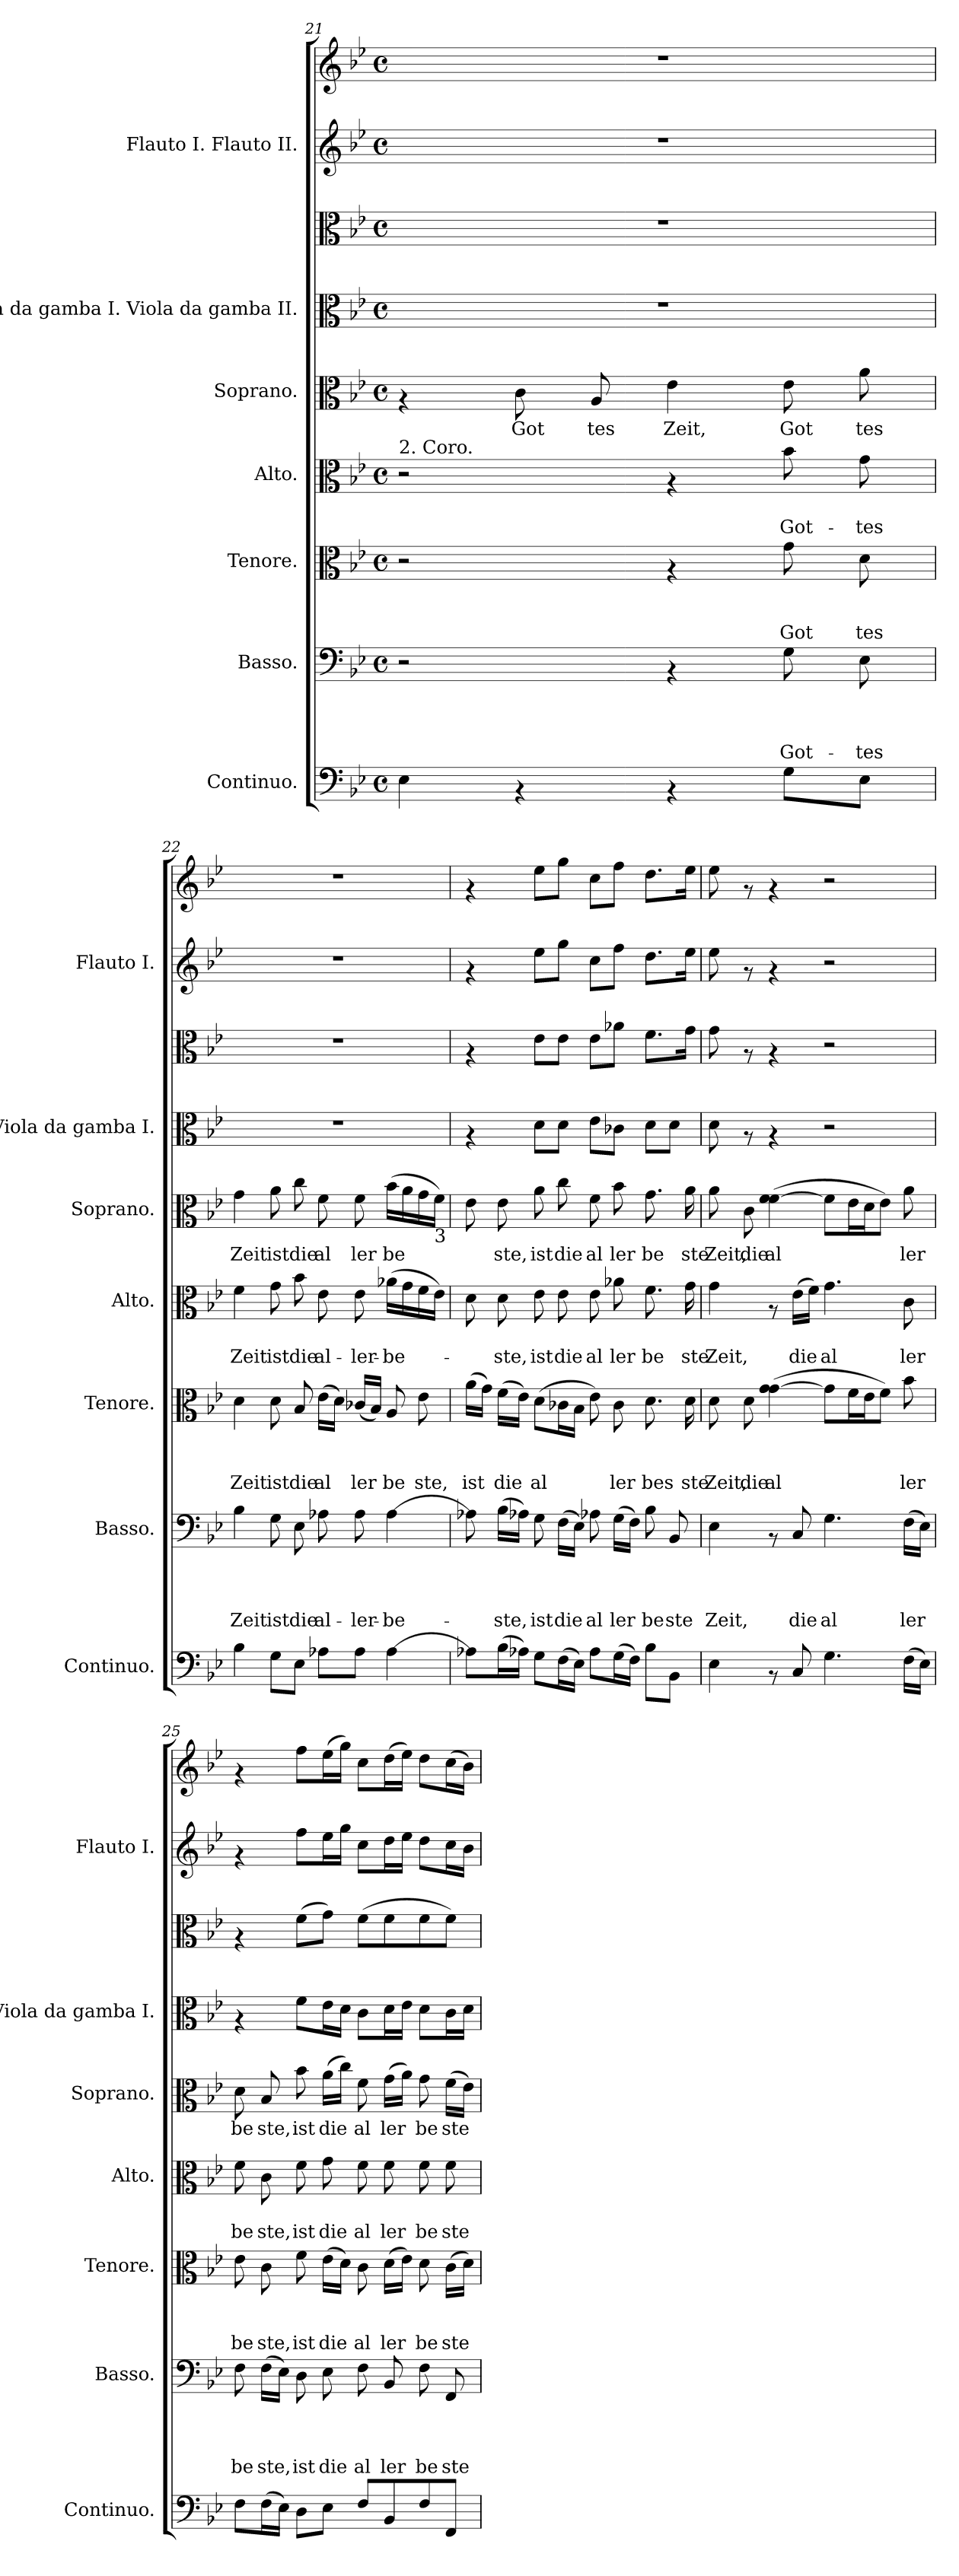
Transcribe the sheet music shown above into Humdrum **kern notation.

**kern	**kern	**text	**text	**text	**text	**kern	**text	**text	**text	**kern	**text	**text	**kern	**text	**kern	**kern	**kern	**kern
*part7	*part6	*part6	*part6	*part6	*part6	*part5	*part5	*part5	*part5	*part4	*part4	*part4	*part3	*part3	*part2	*part2	*part1	*part1
*staff9	*staff8	*staff8	*staff8	*staff8	*staff8	*staff7	*staff7	*staff7	*staff7	*staff6	*staff6	*staff6	*staff5	*staff5	*staff4	*staff3	*staff2	*staff1
*I"Continuo.	*I"Basso.	*	*	*	*	*I"Tenore.	*	*	*	*I"Alto.	*	*	*I"Soprano.	*	*I"Viola da gamba I. Viola da gamba II.	*	*I"Flauto I. Flauto II.	*
*I'Continuo.	*I'Basso.	*	*	*	*	*I'Tenore.	*	*	*	*I'Alto.	*	*	*I'Soprano.	*	*I'Viola da gamba I.	*	*I'Flauto I.	*
!!LO:PB:g=z
*clefF4	*clefF4	*	*	*	*	*clefC3	*	*	*	*clefC3	*	*	*clefC3	*	*clefC3	*clefC3	*clefG2	*clefG2
*k[b-e-]	*k[b-e-]	*	*	*	*	*k[b-e-]	*	*	*	*k[b-e-]	*	*	*k[b-e-]	*	*k[b-e-]	*k[b-e-]	*k[b-e-]	*k[b-e-]
*B-:	*B-:	*	*	*	*	*B-:	*	*	*	*B-:	*	*	*B-:	*	*B-:	*B-:	*B-:	*B-:
*M4/4	*M4/4	*	*	*	*	*M4/4	*	*	*	*M4/4	*	*	*M4/4	*	*M4/4	*M4/4	*M4/4	*M4/4
*met(c)	*met(c)	*	*	*	*	*met(c)	*	*	*	*met(c)	*	*	*met(c)	*	*met(c)	*met(c)	*met(c)	*met(c)
=21	=21	=21	=21	=21	=21	=21	=21	=21	=21	=21	=21	=21	=21	=21	=21	=21	=21	=21
!	!	!	!	!	!	!	!	!	!	!LO:TX:a:t=2. Coro.	!	!	!	!	!	!	!	!
4E-\	2r	.	.	.	.	2r	.	.	.	2r	.	.	4rG	.	1r	1r	1r	1r
!	!	!	!	!	!	!	!	!	!	!	!	!	!	!LO:LY:b	!	!	!	!
4rAA	.	.	.	.	.	.	.	.	.	.	.	.	8c\	Got	.	.	.	.
!	!	!	!	!	!	!	!	!	!	!	!	!	!	!LO:LY:b	!	!	!	!
.	.	.	.	.	.	.	.	.	.	.	.	.	8A/	tes	.	.	.	.
!	!	!	!	!	!	!	!	!	!	!	!	!	!	!LO:LY:b	!	!	!	!
4rAA	4rAA	.	.	.	.	4rG	.	.	.	4rG	.	.	4e-\	Zeit,	.	.	.	.
!	!	!	!	!	!LO:LY:b	!	!	!	!LO:LY:b	!	!	!LO:LY:b	!	!LO:LY:b	!	!	!	!
8G\L	8G\	.	.	.	Got-	8g\	.	.	Got	8b-\	.	Got-	8e-\	Got	.	.	.	.
!	!	!	!	!	!LO:LY:b	!	!	!	!LO:LY:b	!	!	!LO:LY:b	!	!LO:LY:b	!	!	!	!
8E-\J	8E-\	.	.	.	-tes	8d\	.	.	tes	8g\	.	-tes	8a\	tes	.	.	.	.
=22	=22	=22	=22	=22	=22	=22	=22	=22	=22	=22	=22	=22	=22	=22	=22	=22	=22	=22
!	!	!	!	!	!LO:LY:b	!	!	!	!LO:LY:b	!	!	!LO:LY:b	!	!LO:LY:b	!	!	!	!
4B-\	4B-\	.	.	.	Zeit	4d\	.	.	Zeit	4f\	.	Zeit	4g\	Zeit	1r	1r	1r	1r
!	!	!	!	!	!LO:LY:b	!	!	!	!LO:LY:b	!	!	!LO:LY:b	!	!LO:LY:b	!	!	!	!
8G\L	8G\	.	.	.	ist	8d\	.	.	ist	8g\	.	ist	8a\	ist	.	.	.	.
!	!	!	!	!	!LO:LY:b	!	!	!	!LO:LY:b	!	!	!LO:LY:b	!	!LO:LY:b	!	!	!	!
8E-\J	8E-\	.	.	.	die	8B-/	.	.	die	8b-\	.	die	8cc\	die	.	.	.	.
!	!	!	!	!	!LO:LY:b	!	!	!	!LO:LY:b	!	!	!LO:LY:b	!	!LO:LY:b	!	!	!	!
8A-X\L	8A-X\	.	.	.	al-	(>16e-\LL	.	.	al	8e-\	.	al-	8f\	al	.	.	.	.
.	.	.	.	.	.	16d\JJ)	.	.	.	.	.	.	.	.	.	.	.	.
!	!	!	!	!	!LO:LY:b	!	!	!	!LO:LY:b	!	!	!LO:LY:b	!	!LO:LY:b	!	!	!	!
8A-\J	8A-\	.	.	.	-ler-	(<16c-X/LL	.	.	ler	8e-\	.	-ler-	8f\	ler	.	.	.	.
.	.	.	.	.	.	16B-/JJ)	.	.	.	.	.	.	.	.	.	.	.	.
!	!	!	!	!	!LO:LY:b	!	!	!	!LO:LY:b	!	!	!LO:LY:b	!	!LO:LY:b	!	!	!	!
[>4A-\	[>4A-\	.	.	.	-be-	8A/	.	.	be	(>16a-X\LL	.	-be-	(>16b-\LL	be	.	.	.	.
.	.	.	.	.	.	.	.	.	.	16g\	.	.	16a\	.	.	.	.	.
!	!	!	!	!	!	!	!	!	!LO:LY:b	!	!	!	!	!	!	!	!	!
.	.	.	.	.	.	8e-\	.	.	ste,	16f\	.	.	16g\	.	.	.	.	.
!	!	!	!	!	!	!	!	!	!	!	!	!	!LO:TX:b:t=3	!	!	!	!	!
.	.	.	.	.	.	.	.	.	.	16e-\JJ)	.	.	16f\JJ)	.	.	.	.	.
!!LO:LB:g=z
=23	=23	=23	=23	=23	=23	=23	=23	=23	=23	=23	=23	=23	=23	=23	=23	=23	=23	=23
!	!	!	!	!	!	!	!	!	!LO:LY:b	!	!	!	!	!	!	!	!	!
8A-X\L]	8A-X\]	.	.	.	.	(>16a\LL	.	.	ist	8d\	.	.	8e-\	.	4rG	4rG	4rf	4rf
.	.	.	.	.	.	16g\JJ)	.	.	.	.	.	.	.	.	.	.	.	.
!	!	!	!	!	!LO:LY:b	!	!	!	!LO:LY:b	!	!	!LO:LY:b	!	!LO:LY:b	!	!	!	!
(>16B-\L	(>16B-\LL	.	.	.	-ste,	(>16f\LL	.	.	die	8d\	.	-ste,	8e-\	ste,	.	.	.	.
16A-X\JJ)	16A-X\JJ)	.	.	.	.	16e-\JJ)	.	.	.	.	.	.	.	.	.	.	.	.
!	!	!	!	!	!LO:LY:b	!	!	!	!LO:LY:b	!	!	!LO:LY:b	!	!LO:LY:b	!	!	!	!
8G\L	8G\	.	.	.	ist	(>8d\L	.	.	al	8e-\	.	ist	8a\	ist	8d\L	8e-\L	8ee-\L	8ee-\L
!	!	!	!	!	!LO:LY:b	!	!	!	!	!	!	!LO:LY:b	!	!LO:LY:b	!	!	!	!
(>16F\L	(>16F\LL	.	.	.	die	16c-X\L	.	.	.	8e-\	.	die	8cc\	die	8d\J	8e-\J	8gg\J	8gg\J
16E-\JJ)	16E-\JJ)	.	.	.	.	16B-\JJ	.	.	.	.	.	.	.	.	.	.	.	.
!	!	!	!	!	!LO:LY:b	!	!	!	!	!	!	!LO:LY:b	!	!LO:LY:b	!	!	!	!
8A-\L	8A-X\	.	.	.	al	8e-\)	.	.	.	8e-\	.	al	8f\	al	8e-\L	8e-\L	8cc\L	8cc\L
!	!	!	!	!	!LO:LY:b	!	!	!	!LO:LY:b	!	!	!LO:LY:b	!	!LO:LY:b	!	!	!	!
(>16G\L	(>16G\LL	.	.	.	ler	8c-\	.	.	ler	8a-X\	.	ler	8b-\	ler	8c-X\J	8a-X\J	8ff\J	8ff\J
16F\JJ)	16F\JJ)	.	.	.	.	.	.	.	.	.	.	.	.	.	.	.	.	.
!	!	!	!	!	!LO:LY:b	!	!	!	!LO:LY:b	!	!	!LO:LY:b	!	!LO:LY:b	!	!	!	!
8B-\L	8B-\	.	.	.	be	8.d\	.	.	bes	8.f\	.	be	8.g\	be	8d\L	8.f\L	8.dd\L	8.dd\L
!	!	!	!	!	!LO:LY:b	!	!	!	!	!	!	!	!	!	!	!	!	!
8BB-\J	8BB-/	.	.	.	ste	.	.	.	.	.	.	.	.	.	8d\J	.	.	.
!	!	!	!	!	!	!	!	!	!LO:LY:b	!	!	!LO:LY:b	!	!LO:LY:b	!	!	!	!
.	.	.	.	.	.	16d\	.	.	ste	16g\	.	ste	16a\	ste	.	16g\Jk	16ee-\Jk	16ee-\Jk
=24	=24	=24	=24	=24	=24	=24	=24	=24	=24	=24	=24	=24	=24	=24	=24	=24	=24	=24
!	!	!	!	!	!LO:LY:b	!	!	!	!LO:LY:b	!	!	!LO:LY:b	!	!LO:LY:b	!	!	!	!
4E-\	4E-\	.	.	.	Zeit,	8d\	.	.	Zeit,	4g\	.	Zeit,	8a\	Zeit,	8d\	8g\	8ee-\	8ee-\
!	!	!	!	!	!	!	!	!	!LO:LY:b	!	!	!	!	!LO:LY:b	!	!	!	!
.	.	.	.	.	.	8d\	.	.	die	.	.	.	8c\	die	8rG	8rG	8rf	8rf
!	!	!	!	!	!	!	!	!	!LO:LY:b	!	!	!	!	!LO:LY:b	!	!	!	!
8rAA	8rAA	.	.	.	.	(>4g\ [>4g\	.	.	al	8rG	.	.	(>4f\ [>4f\	al	4rG	4rG	4rf	4rf
!	!	!	!	!	!LO:LY:b	!	!	!	!	!	!	!LO:LY:b	!	!	!	!	!	!
8C/	8C/	.	.	.	die	.	.	.	.	(>16e-\LL	.	die	.	.	.	.	.	.
.	.	.	.	.	.	.	.	.	.	16f\JJ)	.	.	.	.	.	.	.	.
!	!	!	!	!	!LO:LY:b	!	!	!	!	!	!	!LO:LY:b	!	!	!	!	!	!
4.G\	4.G\	.	.	.	al	8g\L]	.	.	.	4.g\	.	al	8f\L]	.	2r	2r	2r	2r
.	.	.	.	.	.	16f\L	.	.	.	.	.	.	16e-\L	.	.	.	.	.
.	.	.	.	.	.	16e-\J	.	.	.	.	.	.	16d\J	.	.	.	.	.
.	.	.	.	.	.	8f\J)	.	.	.	.	.	.	8e-\J)	.	.	.	.	.
!	!	!	!	!	!LO:LY:b	!	!	!	!LO:LY:b	!	!	!LO:LY:b	!	!LO:LY:b	!	!	!	!
(>16F\LL	(>16F\LL	.	.	.	ler	8b-\	.	.	ler	8c\	.	ler	8a\	ler	.	.	.	.
16E-\JJ)	16E-\JJ)	.	.	.	.	.	.	.	.	.	.	.	.	.	.	.	.	.
=25	=25	=25	=25	=25	=25	=25	=25	=25	=25	=25	=25	=25	=25	=25	=25	=25	=25	=25
!	!	!	!	!	!LO:LY:b	!	!	!	!LO:LY:b	!	!	!LO:LY:b	!	!LO:LY:b	!	!	!	!
8F\L	8F\	.	.	.	be	8e-\	.	.	be	8f\	.	be	8d\	be	4rG	4rG	4rf	4rf
!	!	!	!	!	!LO:LY:b	!	!	!	!LO:LY:b	!	!	!LO:LY:b	!	!LO:LY:b	!	!	!	!
(>16F\L	(>16F\LL	.	.	.	ste,	8c\	.	.	ste,	8c\	.	ste,	8B-/	ste,	.	.	.	.
16E-\JJ)	16E-\JJ)	.	.	.	.	.	.	.	.	.	.	.	.	.	.	.	.	.
!	!	!	!	!	!LO:LY:b	!	!	!	!LO:LY:b	!	!	!LO:LY:b	!	!LO:LY:b	!	!	!	!
8D\L	8D\	.	.	.	ist	8f\	.	.	ist	8f\	.	ist	8b-\	ist	8f\L	(>8f\L	8ff\L	8ff\L
!	!	!	!	!	!LO:LY:b	!	!	!	!LO:LY:b	!	!	!LO:LY:b	!	!LO:LY:b	!	!	!	!
8E-\J	8E-\	.	.	.	die	(>16e-\LL	.	.	die	8g\	.	die	(>16a\LL	die	16e-\L	8g\J)	16ee-\L	(>16ee-\L
.	.	.	.	.	.	16d\JJ)	.	.	.	.	.	.	16cc\JJ)	.	16d\JJ	.	16gg\JJ	16gg\JJ)
!	!	!	!	!	!LO:LY:b	!	!	!	!LO:LY:b	!	!	!LO:LY:b	!	!LO:LY:b	!	!	!	!
8F/L	8F\	.	.	.	al	8c\	.	.	al	8f\	.	al	8f\	al	8c\L	(>8f\L	8cc\L	8cc\L
!	!	!	!	!	!LO:LY:b	!	!	!	!LO:LY:b	!	!	!LO:LY:b	!	!LO:LY:b	!	!	!	!
8BB-/	8BB-/	.	.	.	ler	(>16d\LL	.	.	ler	8f\	.	ler	(>16g\LL	ler	16d\L	8f\	16dd\L	(>16dd\L
.	.	.	.	.	.	16e-\JJ)	.	.	.	.	.	.	16a\JJ)	.	16e-\JJ	.	16ee-\JJ	16ee-\JJ)
!	!	!	!	!	!LO:LY:b	!	!	!	!LO:LY:b	!	!	!LO:LY:b	!	!LO:LY:b	!	!	!	!
8F/	8F\	.	.	.	be	8d\	.	.	be	8f\	.	be	8g\	be	8d\L	8f\	8dd\L	8dd\L
!	!	!	!	!	!LO:LY:b	!	!	!	!LO:LY:b	!	!	!LO:LY:b	!	!LO:LY:b	!	!	!	!
8FF/J	8FF/	.	.	.	ste	(>16c\LL	.	.	ste	8f\	.	ste	(>16f\LL	ste	16c\L	8f\J)	16cc\L	(>16cc\L
.	.	.	.	.	.	16d\JJ)	.	.	.	.	.	.	16e-\JJ)	.	16d\JJ	.	16b-\JJ	16b-\JJ)
=	=	=	=	=	=	=	=	=	=	=	=	=	=	=	=	=	=	=
*-	*-	*-	*-	*-	*-	*-	*-	*-	*-	*-	*-	*-	*-	*-	*-	*-	*-	*-
